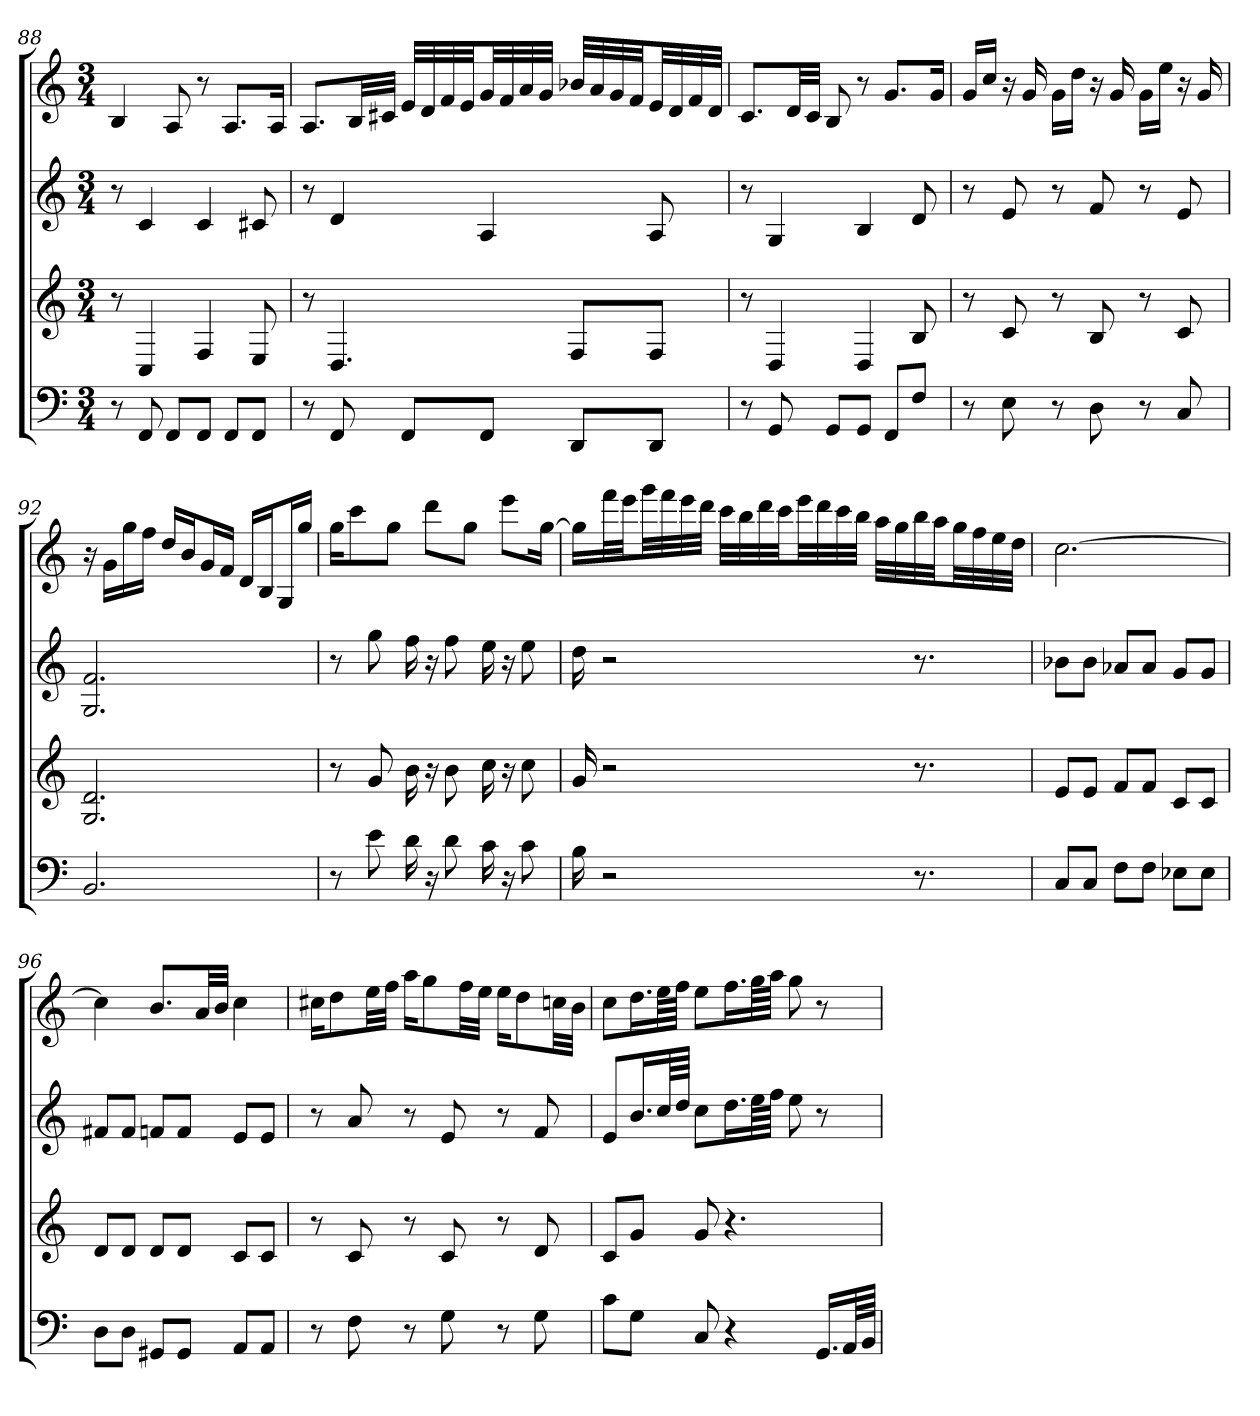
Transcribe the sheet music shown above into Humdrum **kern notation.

**kern	**kern	**kern	**kern
*part4	*part3	*part2	*part1
*staff4	*staff3	*staff2	*staff1
*k[]	*k[]	*k[]	*k[]
*C:	*C:	*C:	*C:
*M3/4	*M3/4	*M3/4	*M3/4
=88	=88	=88	=88
8r	8r	8r	4B
8FF	4C	4c	.
8FFL	.	.	8A
8FFJ	4F	4c	8r
8FFL	.	.	8.AL
8FFJ	8E	8c#X	.
.	.	.	16AJk
=89	=89	=89	=89
8r	8r	8r	8.AL
8FF	4.D	4d	.
.	.	.	32BLL
.	.	.	32c#XJJJ
8FFL	.	.	32eLLL
.	.	.	32d
.	.	.	32f
.	.	.	32eJJ
8FFJ	.	4A	32gLL
.	.	.	32f
.	.	.	32a
.	.	.	32gJJJ
8DDL	8FL	.	32b-XLLL
.	.	.	32a
.	.	.	32g
.	.	.	32fJJ
8DDJ	8FJ	8A	32eLL
.	.	.	32d
.	.	.	32f
.	.	.	32dJJJ
=90	=90	=90	=90
8r	8r	8r	8.cL
8GG	4D	4G	.
.	.	.	32dLL
.	.	.	32cJJJ
8GGL	.	.	8B
8GGJ	4D	4B	8r
8FFL	.	.	8.gL
8FJ	8B	8d	.
.	.	.	16gJk
=91	=91	=91	=91
8r	8r	8r	16gLL
.	.	.	16ccJJ
8E	8c	8e	16r
.	.	.	16g
8r	8r	8r	16gLL
.	.	.	16ddJJ
8D	8B	8f	16r
.	.	.	16g
8r	8r	8r	16gLL
.	.	.	16eeJJ
8C	8c	8e	16r
.	.	.	16g
=92	=92	=92	=92
2.BB	2.G 2.d	2.G 2.f	16r
.	.	.	16gLL
.	.	.	16gg
.	.	.	16ffJJ
.	.	.	16ddLL
.	.	.	16bJ
.	.	.	16gL
.	.	.	16fJJ
.	.	.	16dLL
.	.	.	16BJ
.	.	.	16GL
.	.	.	16ggJJ
=93	=93	=93	=93
8r	8r	8r	16ggKL
.	.	.	8ccc
8e	8g	8gg	.
.	.	.	8ggJ
16d	16b	16ff	.
16r	16r	16r	8dddL
8d	8b	8ff	.
.	.	.	8ggJ
16c	16cc	16ee	.
16r	16r	16r	8eeeL
8c	8cc	8ee	.
.	.	.	[16ggJk
=94	=94	=94	=94
16B	16g	16dd	16ggLL]
2r	2r	2r	32fffL
.	.	.	32eeeJJ
.	.	.	32gggLL
.	.	.	32fff
.	.	.	32eee
.	.	.	32dddJJJ
.	.	.	32cccLLL
.	.	.	32bb
.	.	.	32ddd
.	.	.	32cccJJ
.	.	.	32eeeLL
.	.	.	32ddd
.	.	.	32ccc
.	.	.	32bbJJJ
.	.	.	32aaLLL
.	.	.	32gg
8.r	8.r	8.r	32bb
.	.	.	32aaJJ
.	.	.	32ggLL
.	.	.	32ff
.	.	.	32ee
.	.	.	32ddJJJ
=95	=95	=95	=95
8CL	8eL	8b-XL	[2.cc
8CJ	8eJ	8b-J	.
8FL	8fL	8a-XL	.
8FJ	8fJ	8a-J	.
8E-XL	8cL	8gL	.
8E-J	8cJ	8gJ	.
=96	=96	=96	=96
8DL	8dL	8f#XL	4cc]
8DJ	8dJ	8f#J	.
8GG#XL	8dL	8fnL	8.bL
8GG#J	8dJ	8fJ	.
.	.	.	32aLL
.	.	.	32bJJJ
8AAL	8cL	8eL	4cc
8AAJ	8cJ	8eJ	.
=97	=97	=97	=97
8r	8r	8r	16cc#XKL
.	.	.	8dd
8F	8c	8a	.
.	.	.	32eeLL
.	.	.	32ffJJJ
8r	8r	8r	16aaKL
.	.	.	8gg
8G	8c	8e	.
.	.	.	32ffLL
.	.	.	32eeJJJ
8r	8r	8r	16eeKL
.	.	.	8dd
8G	8d	8f	.
.	.	.	32ccnLL
.	.	.	32bJJJ
=98	=98	=98	=98
8cL	8cL	8eL	8ccL
8GJ	8gJ	16.bL	16.ddL
.	.	64ccLL	64eeLL
.	.	64ddJJJJ	64ffJJJJ
8C	8g	8ccL	8eeL
4r	4.r	16.ddL	16.ffL
.	.	64eeLL	64ggLL
.	.	64ffJJJJ	64aaJJJJ
.	.	8ee	8gg
16.GGLL	.	8r	8r
64AALL	.	.	.
64BBJJJJ	.	.	.
=	=	=	=
*-	*-	*-	*-
